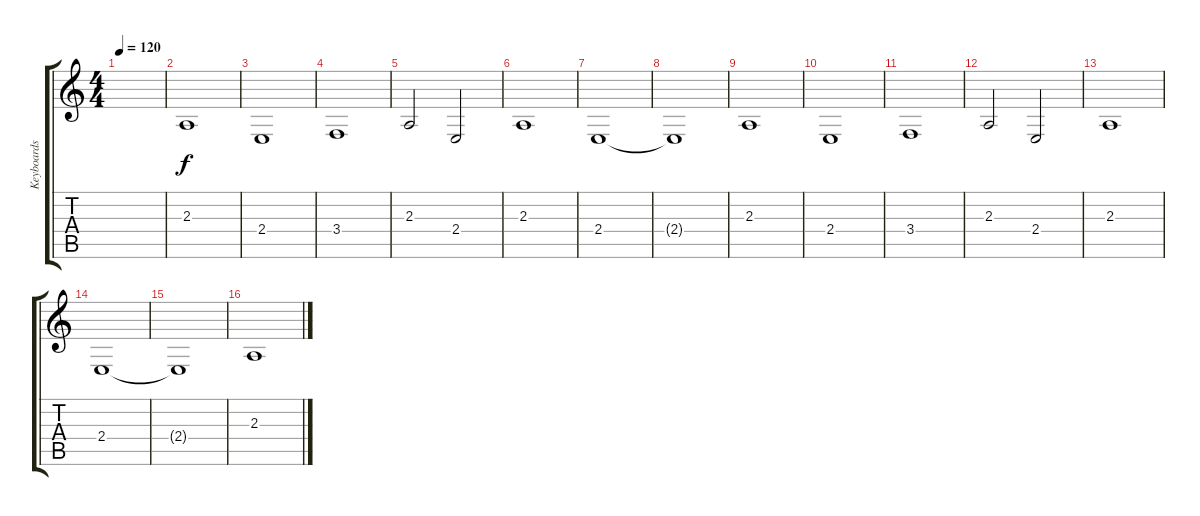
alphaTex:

\track ("Keyboards" "Keyboards") {instrument stringensemble1}
\staff {score tabs}
\tuning (E4 B3 G3 D3 A2 E2) {hide}
\ts (4 4)
\tempo 120
\clef g2
\ks c
|
2.3.1 |
2.4.1 |
3.4.1 |
2.3.2 2.4.2 |
2.3.1 |
2.4.1 |
2.4{t}.1 |
2.3.1 |
2.4.1 |
3.4.1 |
2.3.2 2.4.2 |
2.3.1 |
2.4.1 |
2.4{t}.1 |
2.3.1
